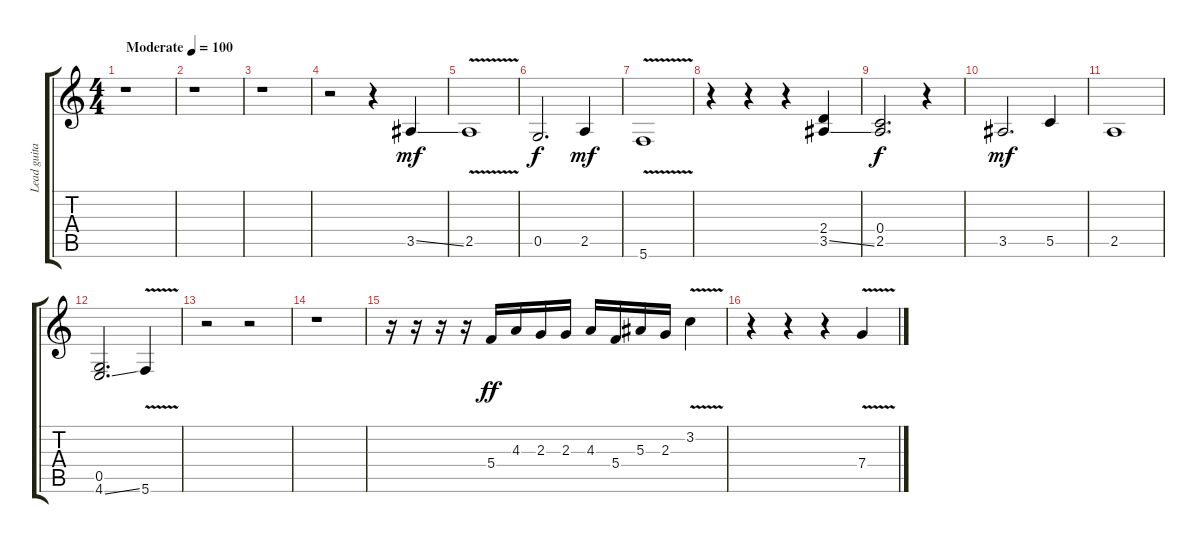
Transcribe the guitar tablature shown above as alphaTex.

\track ("Lead guitar" "Lead guita") {instrument electricguitarjazz}
\staff {score tabs}
\tuning (D4 A3 F3 C3 G2 C2) {hide}
\ts (4 4)
\tempo (100 "Moderate")
\clef g2
\ks c
r.1{dy mf instrument electricguitarjazz} |
r.1 |
r.1 |
r.2 r.4 3.5{ss}.4 |
2.5{v}.1 |
0.5.2{d dy f} 2.5.4{dy mf} |
5.6{v}.1 |
r.4 r.4 r.4 (2.4 3.5{ss}).4 |
(0.4 2.5).2{d dy f} r.4 |
3.5.2{d dy mf} 5.5.4 |
2.5.1 |
(0.5 4.6{ss}).2{d} 5.6{v}.4 |
r.2 r.2 |
r.1 |
r.16 r.16 r.16 r.16 5.4.16{dy ff} 4.3.16 2.3.16 2.3.16 4.3.16 5.4.16 5.3.16 2.3.16 3.2{v}.4 |
r.4 r.4 r.4 7.4{v}.4
